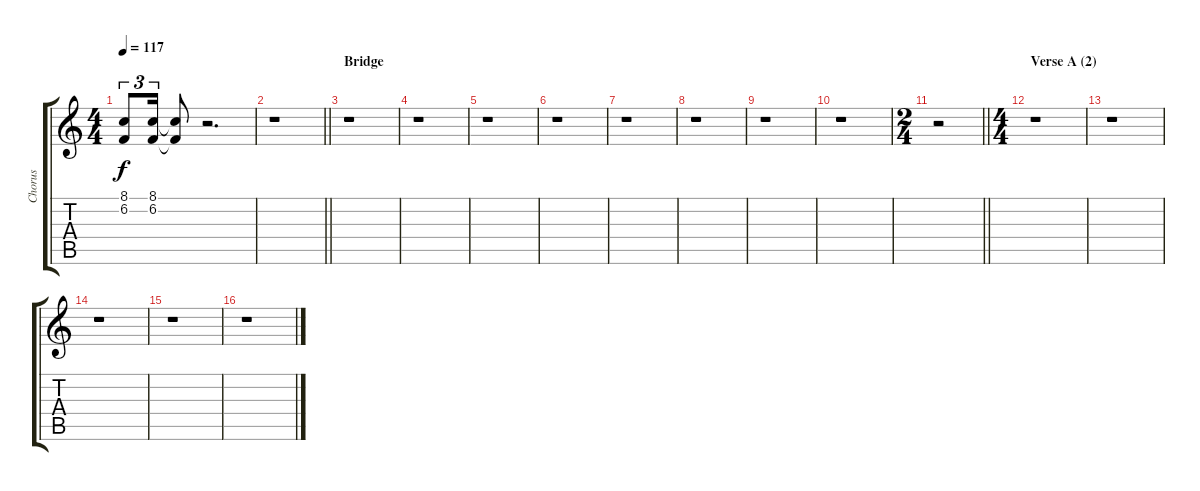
\track ("Chorus" "Chorus") {instrument sopranosax}
\staff {score tabs}
\tuning (E4 B3 G3 D3 A2 E2) {hide}
\ts (4 4)
\tempo 117
\clef g2
\ks aminor
(8.1 6.2).8{tu (3 2) dy f} (8.1 6.2).16{tu (3 2)} (8.1{t} 6.2{t}).8 r.2{d} |
\barLineRight lightlight
r.1 |
\section ("" "Bridge")
r.1 |
r.1 |
r.1 |
r.1 |
r.1 |
r.1 |
r.1 |
r.1 |
\ts (2 4)
\barLineRight lightlight
r.2 |
\ts (4 4)
\section ("" "Verse A (2)")
r.1 |
r.1 |
r.1 |
r.1 |
r.1
